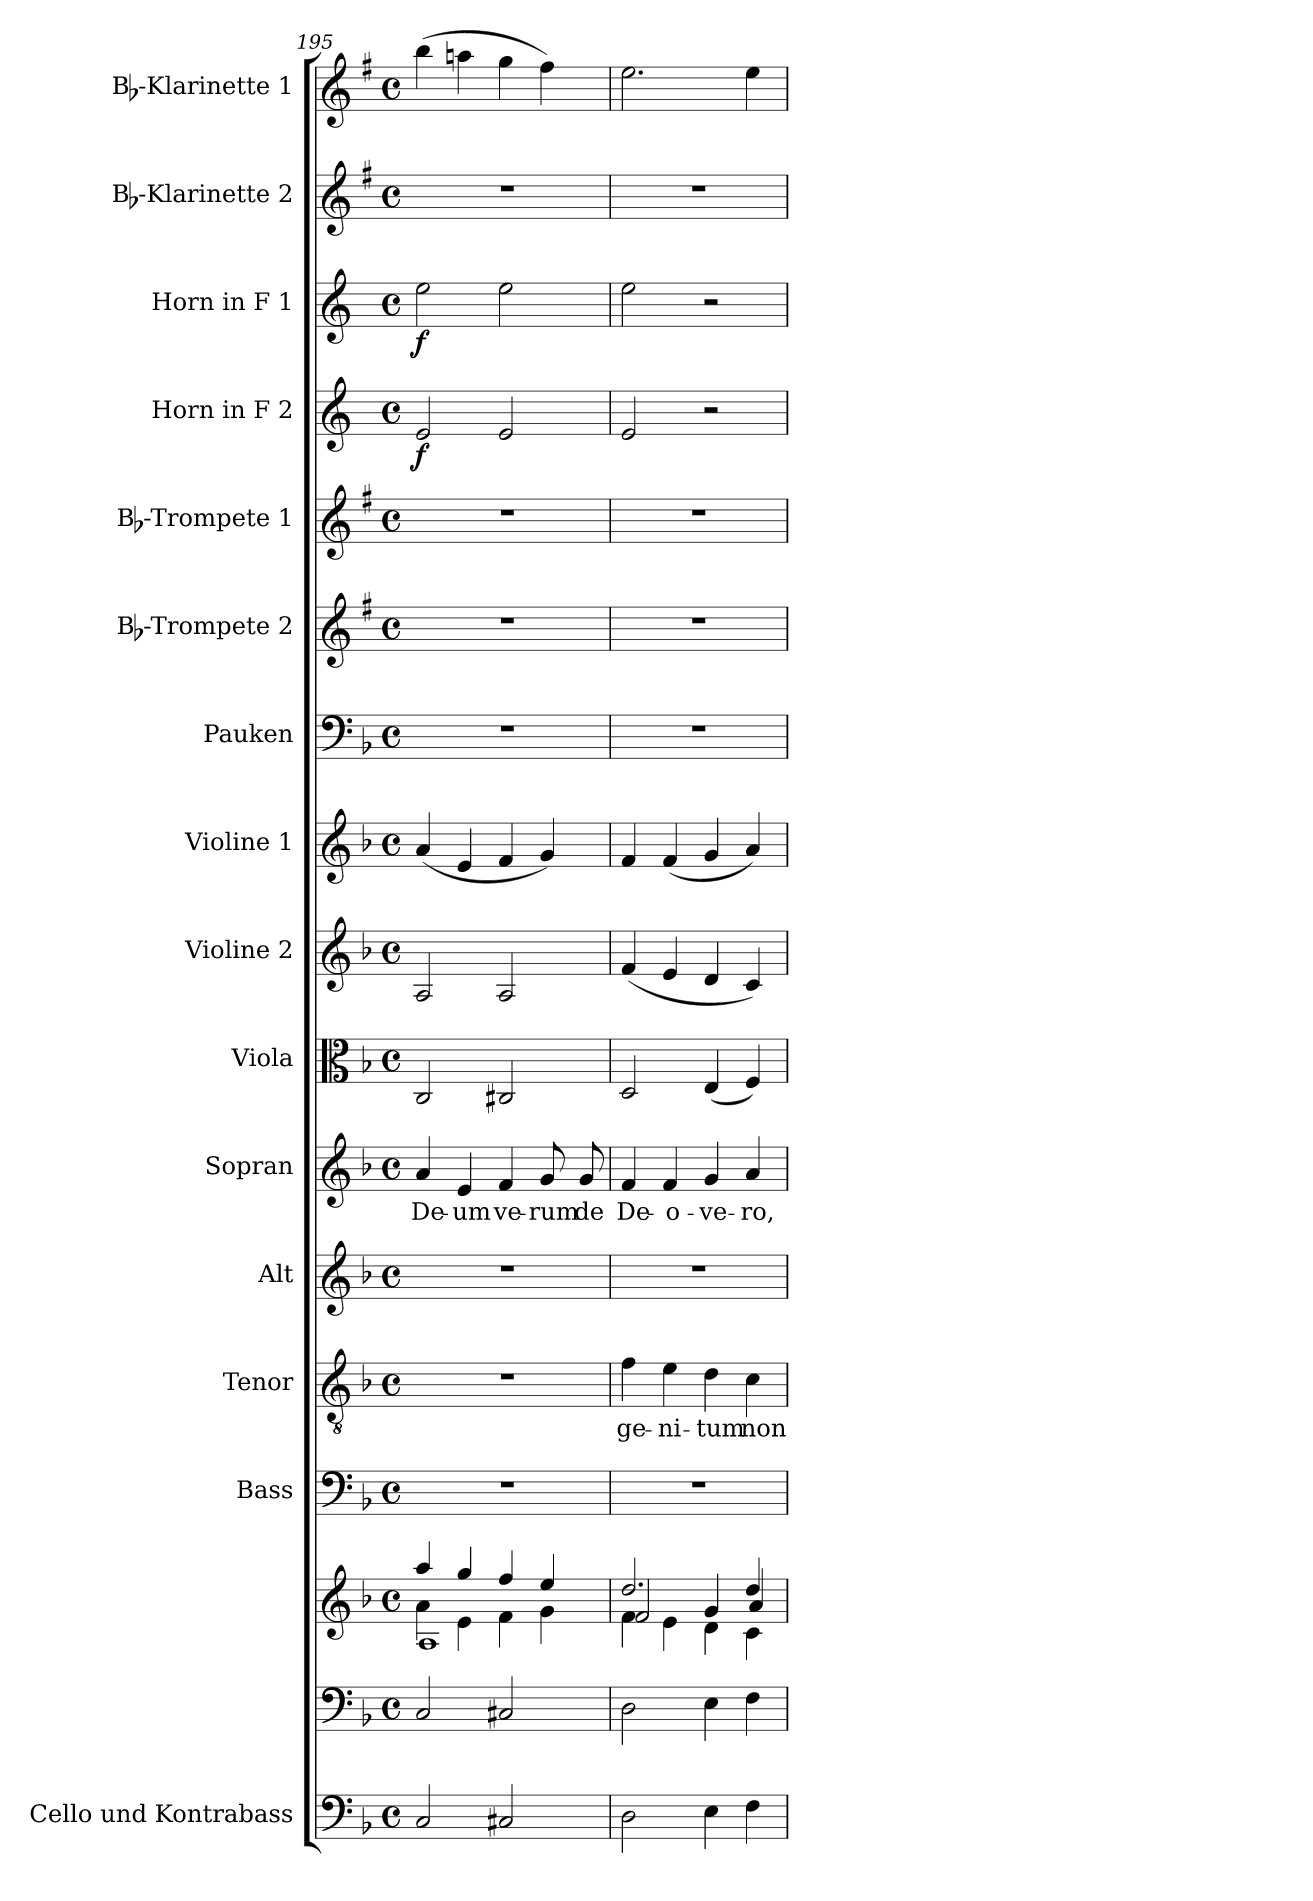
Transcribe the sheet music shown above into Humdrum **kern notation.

**kern	**kern	**kern	**kern	**kern	**text	**kern	**kern	**text	**kern	**kern	**kern	**kern	**kern	**kern	**kern	**dynam	**kern	**dynam	**kern	**kern
*part16	*part15	*part15	*part14	*part13	*part13	*part12	*part11	*part11	*part10	*part9	*part8	*part7	*part6	*part5	*part4	*part4	*part3	*part3	*part2	*part1
*staff17	*staff16	*staff15	*staff14	*staff13	*staff13	*staff12	*staff11	*staff11	*staff10	*staff9	*staff8	*staff7	*staff6	*staff5	*staff4	*staff4	*staff3	*staff3	*staff2	*staff1
*I"Cello und Kontrabass	*	*	*I"Bass	*I"Tenor	*	*I"Alt	*I"Sopran	*	*I"Viola	*I"Violine 2	*I"Violine 1	*I"Pauken	*I"Bb-Trompete 2	*I"Bb-Trompete 1	*I"Horn in F 2	*	*I"Horn in F 1	*	*I"Bb-Klarinette 2	*I"Bb-Klarinette 1
*I'Kb.	*	*	*I'B.	*I'T.	*	*I'A.	*I'S.	*	*I'Vla.	*I'Vl. 2	*I'Vl. 1	*I'Pk.	*I'Bb Trp. 2	*I'Bb Trp. 1	*	*	*	*	*I'Bb Kl. 2	*I'Bb Kl. 1
*clefF4	*clefF4	*clefG2	*clefF4	*clefGv2	*	*clefG2	*clefG2	*	*clefC3	*clefG2	*clefG2	*clefF4	*clefG2	*clefG2	*clefG2	*	*clefG2	*	*clefG2	*clefG2
*ITrd7c12	*	*	*	*	*	*	*	*	*	*	*	*	*ITrd1c2	*ITrd1c2	*ITrd4c7	*	*ITrd4c7	*	*ITrd1c2	*ITrd1c2
*k[b-]	*k[b-]	*k[b-]	*k[b-]	*k[b-]	*	*k[b-]	*k[b-]	*	*k[b-]	*k[b-]	*k[b-]	*k[b-]	*k[b-]	*k[b-]	*k[b-]	*	*k[b-]	*	*k[b-]	*k[b-]
*F:	*F:	*F:	*F:	*F:	*	*F:	*F:	*	*F:	*F:	*F:	*F:	*F:	*F:	*F:	*	*F:	*	*F:	*F:
*M4/4	*M4/4	*M4/4	*M4/4	*M4/4	*	*M4/4	*M4/4	*	*M4/4	*M4/4	*M4/4	*M4/4	*M4/4	*M4/4	*M4/4	*	*M4/4	*	*M4/4	*M4/4
*met(c)	*met(c)	*met(c)	*met(c)	*met(c)	*	*met(c)	*met(c)	*	*met(c)	*met(c)	*met(c)	*met(c)	*met(c)	*met(c)	*met(c)	*	*met(c)	*	*met(c)	*met(c)
=195	=195	=195	=195	=195	=195	=195	=195	=195	=195	=195	=195	=195	=195	=195	=195	=195	=195	=195	=195	=195
*	*	*^	*	*	*	*	*	*	*	*	*	*	*	*	*	*	*	*	*	*
*	*	*	*^	*	*	*	*	*	*	*	*	*	*	*	*	*	*	*	*	*	*
!	!	!	!	!	!	!	!	!	!	!LO:LY:b	!	!	!	!	!	!	!	!LO:DY:b	!	!LO:DY:b	!	!
2CC/	2C/	4aa!/	4a\	1A	1r	1r	.	1r	4a/	De-	2C/	2A/	(<4a/	1r	1r	1r	2A/	f	2a\	f	1r	(>4aa\
!	!	!	!	!	!	!	!	!	!	!LO:LY:b	!	!	!	!	!	!	!	!	!	!	!	!
.	.	4gg!/	4e\	.	.	.	.	.	4e/	-um	.	.	4e/	.	.	.	.	.	.	.	.	4ggn\
!	!	!	!	!	!	!	!	!	!	!LO:LY:b	!	!	!	!	!	!	!	!	!	!	!	!
2CC#X/	2C#X/	4ff!/	4f\	.	.	.	.	.	4f/	ve-	2C#X/	2A/	4f/	.	.	.	2A/	.	2a\	.	.	4ff\
!	!	!	!	!	!	!	!	!	!	!LO:LY:b	!	!	!	!	!	!	!	!	!	!	!	!
.	.	4ee!/	4g\	.	.	.	.	.	8g/	-rum	.	.	4g/)	.	.	.	.	.	.	.	.	4ee\)
!	!	!	!	!	!	!	!	!	!	!LO:LY:b	!	!	!	!	!	!	!	!	!	!	!	!
.	.	.	.	.	.	.	.	.	8g/	de	.	.	.	.	.	.	.	.	.	.	.	.
=196	=196	=196	=196	=196	=196	=196	=196	=196	=196	=196	=196	=196	=196	=196	=196	=196	=196	=196	=196	=196	=196	=196
!	!	!	!	!	!	!	!LO:LY:b	!	!	!LO:LY:b	!	!	!	!	!	!	!	!	!	!	!	!
2DD\	2D\	2.dd/	4f\	2f/	1r	4f\	ge-	1r	4f/	De-	2D/	(<4f/	4f/	1r	1r	1r	2A/	.	2a\	.	1r	2.dd\
!	!	!	!	!	!	!	!LO:LY:b	!	!	!LO:LY:b	!	!	!	!	!	!	!	!	!	!	!	!
.	.	.	4e\	.	.	4e\	-ni-	.	4f/	-o-	.	4e/	(<4f/	.	.	.	.	.	.	.	.	.
!	!	!	!	!	!	!	!LO:LY:b	!	!	!LO:LY:b	!	!	!	!	!	!	!	!	!	!	!	!
4EE\	4E\	.	4d\	4g/	.	4d\	-tum	.	4g/	-ve-	(<4E/	4d/	4g/	.	.	.	2r	.	2r	.	.	.
!	!	!	!	!	!	!	!LO:LY:b	!	!	!LO:LY:b	!	!	!	!	!	!	!	!	!	!	!	!
4FF\	4F\	4dd/	4c\	4a/	.	4c\	non	.	4a/	-ro,	4F/)	4c/)	4a/)	.	.	.	.	.	.	.	.	4dd\
*	*	*v	*v	*v	*	*	*	*	*	*	*	*	*	*	*	*	*	*	*	*	*	*
=	=	=	=	=	=	=	=	=	=	=	=	=	=	=	=	=	=	=	=	=
*-	*-	*-	*-	*-	*-	*-	*-	*-	*-	*-	*-	*-	*-	*-	*-	*-	*-	*-	*-	*-
